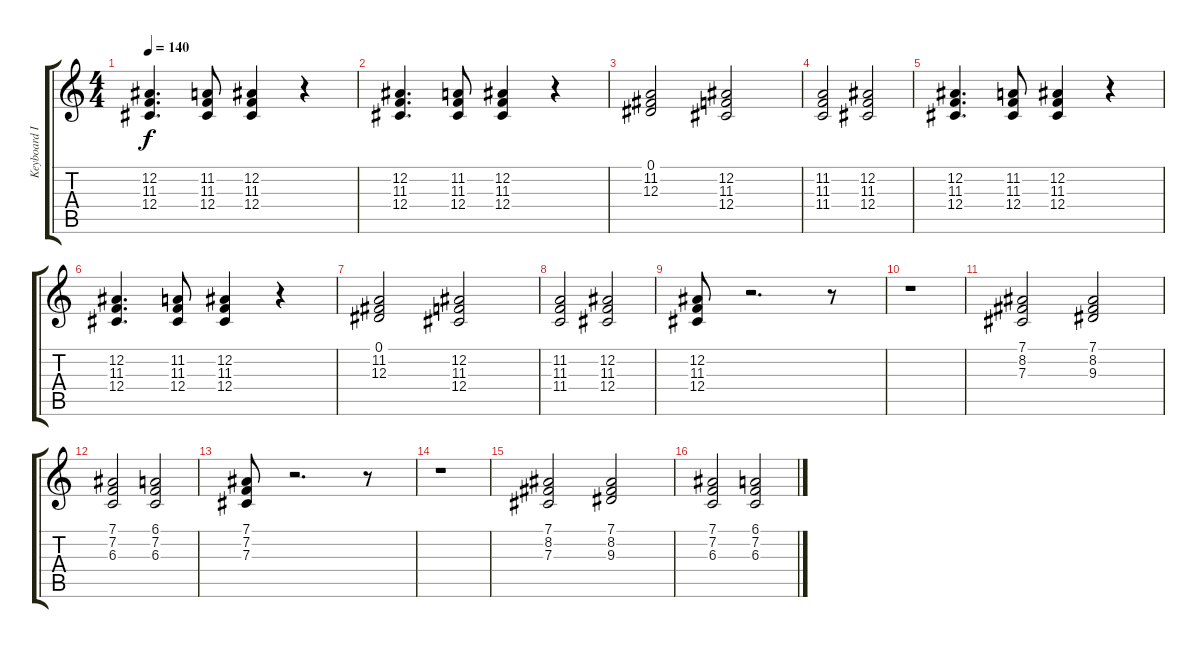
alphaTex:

\track ("Keyboard II" "Keyboard I") {instrument rockorgan}
\staff {score tabs}
\tuning (Eb4 Bb3 Gb3 Db3 Ab2 Eb2) {hide}
\ts (4 4)
\tempo 140
\clef g2
\ks c
(12.2 11.3 12.4).4{d dy f instrument stringensemble1} (11.2 11.3 12.4).8 (12.2 11.3 12.4).4 r.4 |
(12.2 11.3 12.4).4{d} (11.2 11.3 12.4).8 (12.2 11.3 12.4).4 r.4 |
(0.1 11.2 12.3).2 (12.2 11.3 12.4).2 |
(11.2 11.3 11.4).2 (12.2 11.3 12.4).2 |
(12.2 11.3 12.4).4{d} (11.2 11.3 12.4).8 (12.2 11.3 12.4).4 r.4 |
(12.2 11.3 12.4).4{d} (11.2 11.3 12.4).8 (12.2 11.3 12.4).4 r.4 |
(0.1 11.2 12.3).2 (12.2 11.3 12.4).2 |
(11.2 11.3 11.4).2 (12.2 11.3 12.4).2 |
(12.2 11.3 12.4).8 r.2{d} r.8 |
r.1 |
(7.1 8.2 7.3).2 (7.1 8.2 9.3).2 |
(7.1 7.2 6.3).2 (6.1 7.2 6.3).2 |
(7.1 7.2 7.3).8 r.2{d} r.8 |
r.1 |
(7.1 8.2 7.3).2 (7.1 8.2 9.3).2 |
(7.1 7.2 6.3).2 (6.1 7.2 6.3).2
